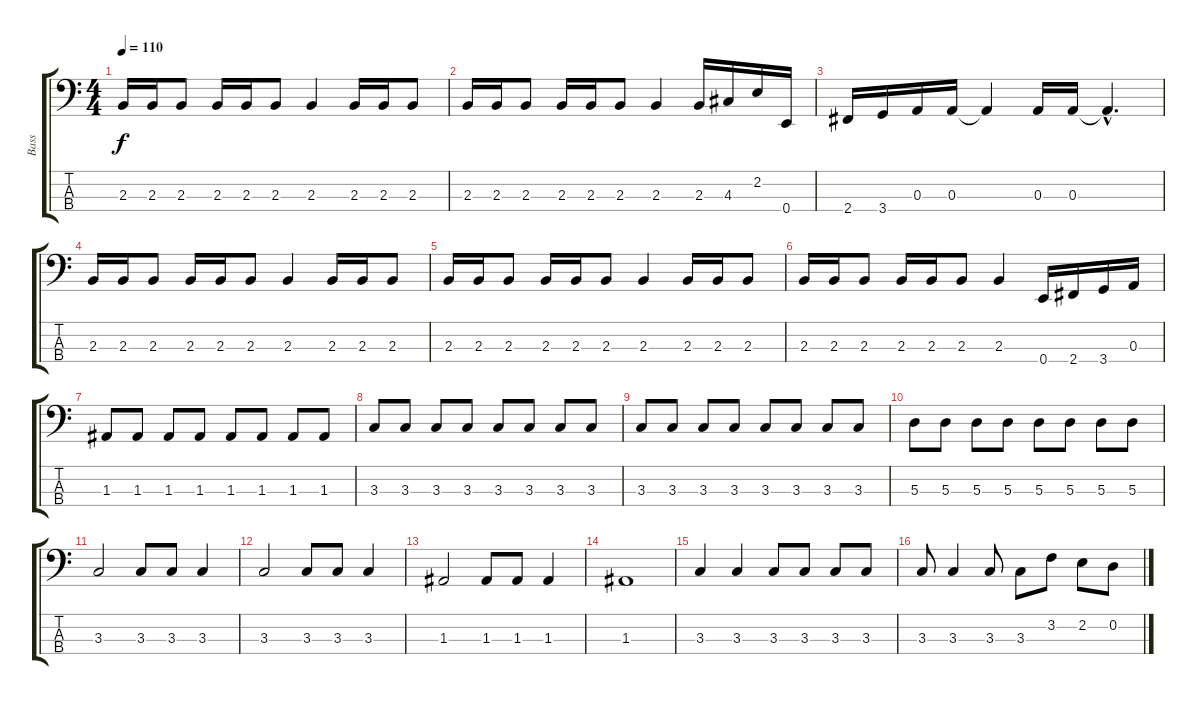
\track ("Bass" "Bass") {instrument electricbassfinger}
\staff {score tabs}
\tuning (G2 D2 A1 E1) {hide}
\ts (4 4)
\tempo 110
\clef f4
\ks c
2.3.16{dy f} 2.3.16 2.3.8 2.3.16 2.3.16 2.3.8 2.3.4 2.3.16 2.3.16 2.3.8 |
2.3.16 2.3.16 2.3.8 2.3.16 2.3.16 2.3.8 2.3.4 2.3.16 4.3.16 2.2.16 0.4.16 |
2.4.16 3.4.16 0.3.16 0.3.16 0.3{t}.4 0.3.16 0.3.16 0.3{hac t}.4{d} |
2.3.16 2.3.16 2.3.8 2.3.16 2.3.16 2.3.8 2.3.4 2.3.16 2.3.16 2.3.8 |
2.3.16 2.3.16 2.3.8 2.3.16 2.3.16 2.3.8 2.3.4 2.3.16 2.3.16 2.3.8 |
2.3.16 2.3.16 2.3.8 2.3.16 2.3.16 2.3.8 2.3.4 0.4.16 2.4.16 3.4.16 0.3.16 |
1.3.8 1.3.8 1.3.8 1.3.8 1.3.8 1.3.8 1.3.8 1.3.8 |
3.3.8 3.3.8 3.3.8 3.3.8 3.3.8 3.3.8 3.3.8 3.3.8 |
3.3.8 3.3.8 3.3.8 3.3.8 3.3.8 3.3.8 3.3.8 3.3.8 |
5.3.8 5.3.8 5.3.8 5.3.8 5.3.8 5.3.8 5.3.8 5.3.8 |
3.3.2 3.3.8 3.3.8 3.3.4 |
3.3.2 3.3.8 3.3.8 3.3.4 |
1.3.2 1.3.8 1.3.8 1.3.4 |
1.3.1 |
3.3.4 3.3.4 3.3.8 3.3.8 3.3.8 3.3.8 |
3.3.8 3.3.4 3.3.8 3.3.8 3.2.8 2.2.8 0.2.8
